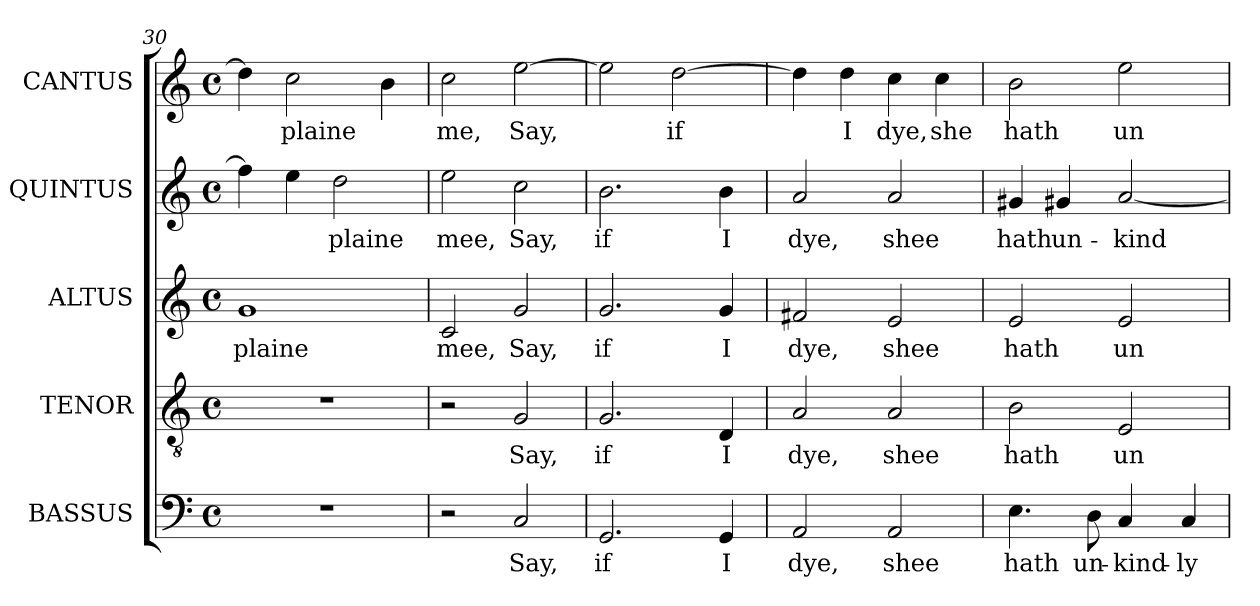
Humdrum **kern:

**kern	**text	**kern	**text	**kern	**text	**kern	**text	**kern	**text
*part5	*part5	*part4	*part4	*part3	*part3	*part2	*part2	*part1	*part1
*staff5	*staff5	*staff4	*staff4	*staff3	*staff3	*staff2	*staff2	*staff1	*staff1
*I"BASSUS	*	*I"TENOR	*	*I"ALTUS	*	*I"QUINTUS	*	*I"CANTUS	*
*I'B	*	*I'T	*	*I'A	*	*	*	*I'S	*
*clefF4	*	*clefGv2	*	*clefG2	*	*clefG2	*	*clefG2	*
*	*	*ITrd7c12	*	*	*	*	*	*	*
*k[]	*	*k[]	*	*k[]	*	*k[]	*	*k[]	*
*C:	*	*C:	*	*C:	*	*C:	*	*C:	*
*M4/4	*	*M4/4	*	*M4/4	*	*M4/4	*	*M4/4	*
*met(c)	*	*met(c)	*	*met(c)	*	*met(c)	*	*met(c)	*
=30	=30	=30	=30	=30	=30	=30	=30	=30	=30
!	!	!	!	!	!LO:LY:b:color=#000000	!	!	!	!
1r	.	1r	.	1gi	-plaine	4ffi\]	.	4ddi\]	.
!	!	!	!	!	!	!	!	!	!LO:LY:b:color=#000000
.	.	.	.	.	.	4eei\	.	2cci\	-plaine
!	!	!	!	!	!	!	!LO:LY:b:color=#000000	!	!
.	.	.	.	.	.	2ddi\	-plaine	.	.
.	.	.	.	.	.	.	.	4bi\	.
!!LO:PB:g=z
=31	=31	=31	=31	=31	=31	=31	=31	=31	=31
!	!	!	!	!	!LO:LY:b:color=#000000	!	!	!	!
!	!	!	!	!	!	!	!LO:LY:b:color=#000000	!	!
!	!	!	!	!	!	!	!	!	!LO:LY:b:color=#000000
2r	.	2r	.	2ci/	mee,	2eei\	mee,	2cci\	me,
!	!LO:LY:b:color=#000000	!	!	!	!	!	!	!	!
!	!	!	!LO:LY:b:color=#000000	!	!	!	!	!	!
!	!	!	!	!	!LO:LY:b:color=#000000	!	!	!	!
!	!	!	!	!	!	!	!LO:LY:b:color=#000000	!	!
!	!	!	!	!	!	!	!	!	!LO:LY:b:color=#000000
2Ci/	Say,	2GGi/	Say,	2gi/	Say,	2cci\	Say,	[>2eei\	Say,
=32	=32	=32	=32	=32	=32	=32	=32	=32	=32
!	!LO:LY:b:color=#000000	!	!	!	!	!	!	!	!
!	!	!	!LO:LY:b:color=#000000	!	!	!	!	!	!
!	!	!	!	!	!LO:LY:b:color=#000000	!	!	!	!
!	!	!	!	!	!	!	!LO:LY:b:color=#000000	!	!
2.GGi/	if	2.GGi/	if	2.gi/	if	2.bi\	if	2eei\]	.
!	!	!	!	!	!	!	!	!	!LO:LY:b:color=#000000
.	.	.	.	.	.	.	.	[>2ddi\	if
!	!LO:LY:b:color=#000000	!	!	!	!	!	!	!	!
!	!	!	!LO:LY:b:color=#000000	!	!	!	!	!	!
!	!	!	!	!	!LO:LY:b:color=#000000	!	!	!	!
!	!	!	!	!	!	!	!LO:LY:b:color=#000000	!	!
4GGi/	I	4DDi/	I	4gi/	I	4bi\	I	.	.
=33	=33	=33	=33	=33	=33	=33	=33	=33	=33
!	!LO:LY:b:color=#000000	!	!	!	!	!	!	!	!
!	!	!	!LO:LY:b:color=#000000	!	!	!	!	!	!
!	!	!	!	!	!LO:LY:b:color=#000000	!	!	!	!
!	!	!	!	!	!	!	!LO:LY:b:color=#000000	!	!
2AAi/	dye,	2AAi/	dye,	2f#Xi/	dye,	2ai/	dye,	4ddi\]	.
!	!	!	!	!	!	!	!	!	!LO:LY:b:color=#000000
.	.	.	.	.	.	.	.	4ddi\	I
!	!LO:LY:b:color=#000000	!	!	!	!	!	!	!	!
!	!	!	!LO:LY:b:color=#000000	!	!	!	!	!	!
!	!	!	!	!	!LO:LY:b:color=#000000	!	!	!	!
!	!	!	!	!	!	!	!LO:LY:b:color=#000000	!	!
!	!	!	!	!	!	!	!	!	!LO:LY:b:color=#000000
2AAi/	shee	2AAi/	shee	2ei/	shee	2ai/	shee	4cci\	dye,
!	!	!	!	!	!	!	!	!	!LO:LY:b:color=#000000
.	.	.	.	.	.	.	.	4cci\	she
=34	=34	=34	=34	=34	=34	=34	=34	=34	=34
!	!LO:LY:b:color=#000000	!	!	!	!	!	!	!	!
!	!	!	!LO:LY:b:color=#000000	!	!	!	!	!	!
!	!	!	!	!	!LO:LY:b:color=#000000	!	!	!	!
!	!	!	!	!	!	!	!LO:LY:b:color=#000000	!	!
!	!	!	!	!	!	!	!	!	!LO:LY:b:color=#000000
4.Ei\	hath	2BBi\	hath	2ei/	hath	4g#Xi/	hath	2bi\	hath
!	!	!	!	!	!	!	!LO:LY:b:color=#000000	!	!
.	.	.	.	.	.	4g#Xi/	un-	.	.
!	!LO:LY:b:color=#000000	!	!	!	!	!	!	!	!
8Di\	un-	.	.	.	.	.	.	.	.
!	!LO:LY:b:color=#000000	!	!	!	!	!	!	!	!
!	!	!	!LO:LY:b:color=#000000	!	!	!	!	!	!
!	!	!	!	!	!LO:LY:b:color=#000000	!	!	!	!
!	!	!	!	!	!	!	!LO:LY:b:color=#000000	!	!
!	!	!	!	!	!	!	!	!	!LO:LY:b:color=#000000
4Ci/	-kind-	2EEi/	un-	2ei/	un-	[<2ai/	-kind-	2eei\	un-
!	!LO:LY:b:color=#000000	!	!	!	!	!	!	!	!
4Ci/	-ly	.	.	.	.	.	.	.	.
=	=	=	=	=	=	=	=	=	=
*-	*-	*-	*-	*-	*-	*-	*-	*-	*-
